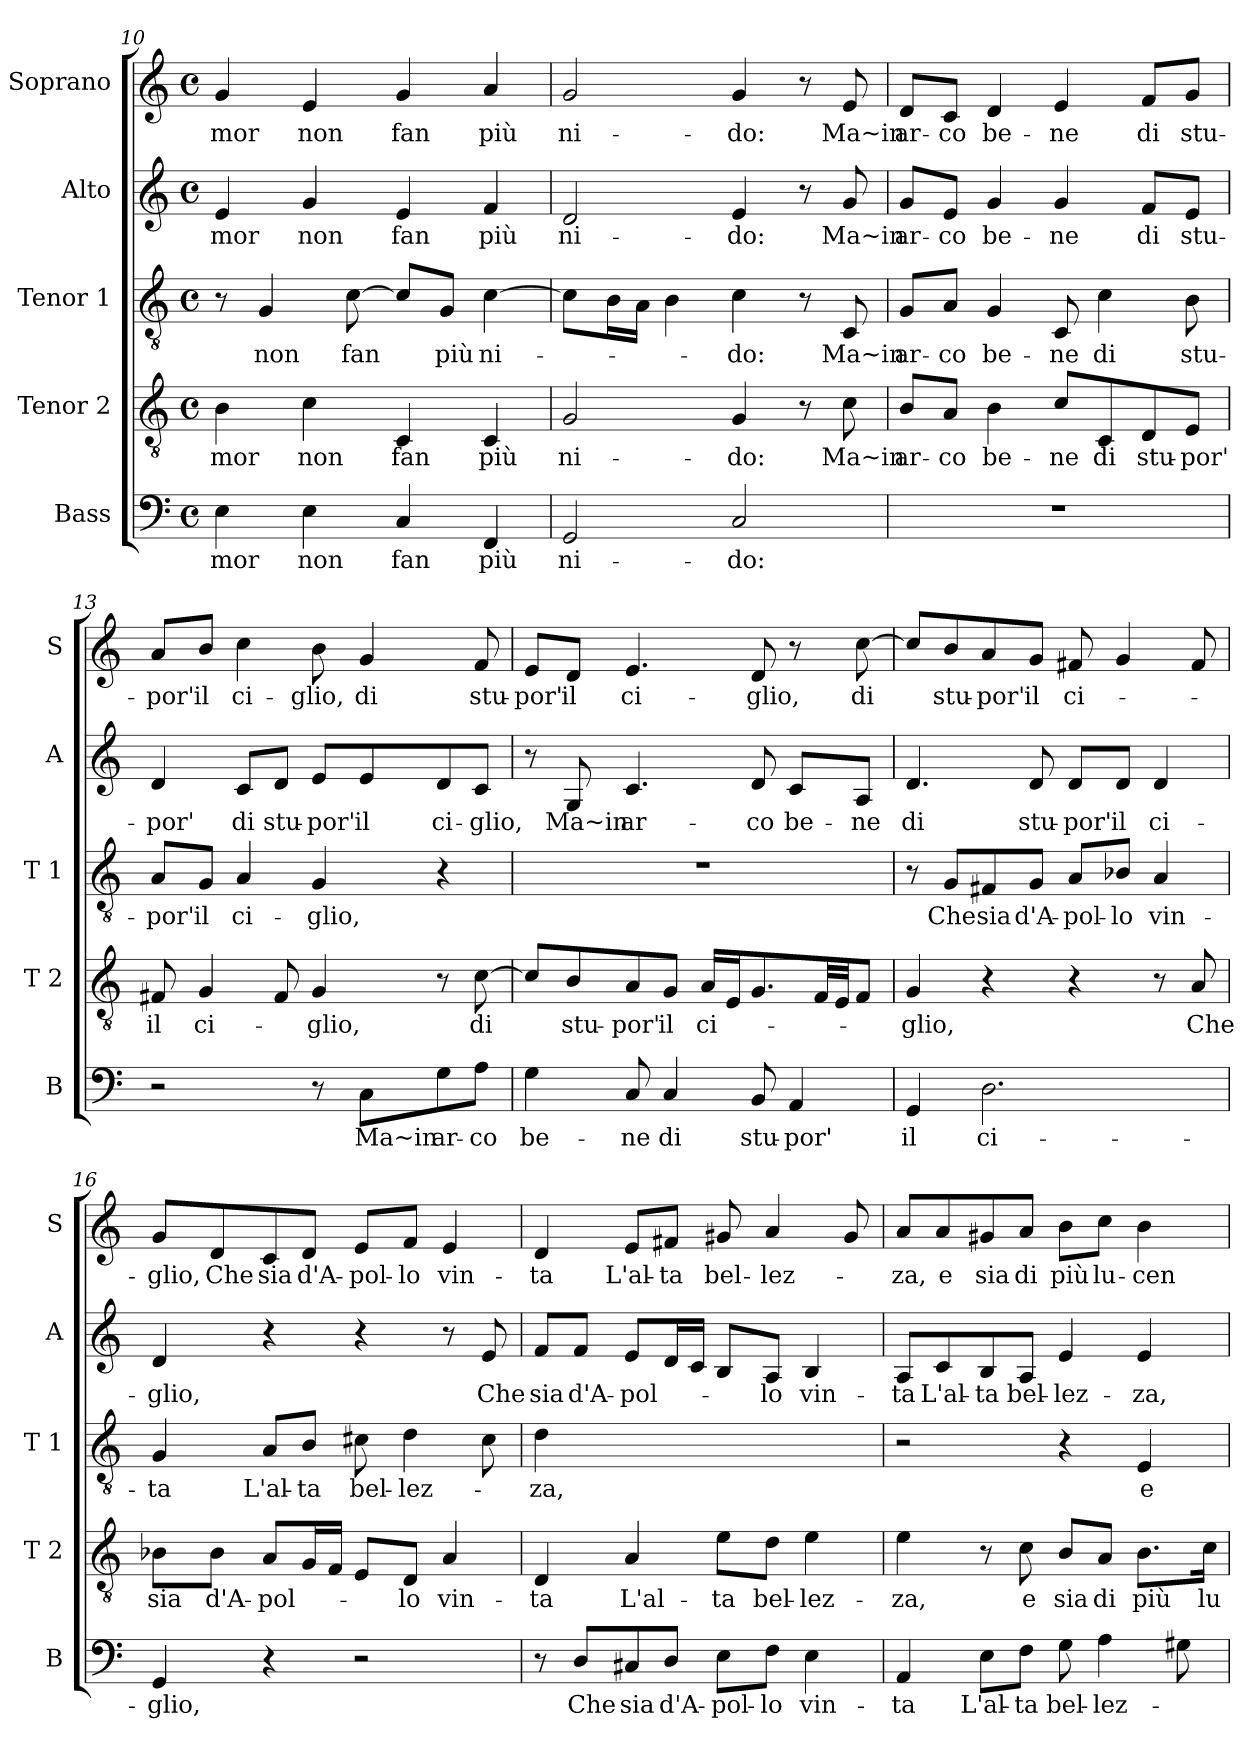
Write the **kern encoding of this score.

**kern	**text	**kern	**text	**kern	**text	**kern	**text	**kern	**text
*part5	*part5	*part4	*part4	*part3	*part3	*part2	*part2	*part1	*part1
*staff5	*staff5	*staff4	*staff4	*staff3	*staff3	*staff2	*staff2	*staff1	*staff1
*I"Bass	*	*I"Tenor 2	*	*I"Tenor 1	*	*I"Alto	*	*I"Soprano	*
*I'B	*	*I'T 2	*	*I'T 1	*	*I'A	*	*I'S	*
*clefF4	*	*clefGv2	*	*clefGv2	*	*clefG2	*	*clefG2	*
*k[]	*	*k[]	*	*k[]	*	*k[]	*	*k[]	*
*C:	*	*C:	*	*C:	*	*C:	*	*C:	*
*M4/4	*	*M4/4	*	*M4/4	*	*M4/4	*	*M4/4	*
*met(c)	*	*met(c)	*	*met(c)	*	*met(c)	*	*met(c)	*
=10	=10	=10	=10	=10	=10	=10	=10	=10	=10
4E\	-mor	4B\	-mor	8r	.	4e/	-mor	4g/	-mor
.	.	.	.	4G/	non	.	.	.	.
4E\	non	4c\	non	.	.	4g/	non	4e/	non
.	.	.	.	[8c\	fan	.	.	.	.
4C/	fan	4C/	fan	8c/L]	.	4e/	fan	4g/	fan
.	.	.	.	8G/J	più	.	.	.	.
4FF/	più	4C/	più	[4c\	ni-	4f/	più	4a/	più
=11	=11	=11	=11	=11	=11	=11	=11	=11	=11
2GG/	ni-	2G/	ni-	8c\L]	.	2d/	ni-	2g/	ni-
.	.	.	.	16B\L	.	.	.	.	.
.	.	.	.	16A\JJ	.	.	.	.	.
.	.	.	.	4B\	.	.	.	.	.
2C/	-do:	4G/	-do:	4c\	-do:	4e/	-do:	4g/	-do:
.	.	8r	.	8r	.	8r	.	8r	.
.	.	8c\	Ma~in	8C/	Ma~in	8g/	Ma~in	8e/	Ma~in
=12	=12	=12	=12	=12	=12	=12	=12	=12	=12
1r	.	8B/L	ar-	8G/L	ar-	8g/L	ar-	8d/L	ar-
.	.	8A/J	-co	8A/J	-co	8e/J	-co	8c/J	-co
.	.	4B\	be-	4G/	be-	4g/	be-	4d/	be-
.	.	8c/L	-ne	8C/	-ne	4g/	-ne	4e/	-ne
.	.	8C/	di	4c\	di	.	.	.	.
.	.	8D/	stu-	.	.	8f/L	di	8f/L	di
.	.	8E/J	-por'	8B\	stu-	8e/J	stu-	8g/J	stu-
!!LO:LB:g=z
=13	=13	=13	=13	=13	=13	=13	=13	=13	=13
2r	.	8F#X/	il	8A/L	-por'	4d/	-por'	8a/L	-por'
.	.	4G/	ci-	8G/J	il	.	.	8b/J	il
.	.	.	.	4A/	ci-	8c/L	di	4cc\	ci-
.	.	8F#/	.	.	.	8d/J	stu-	.	.
8r	.	4G/	-glio,	4G/	-glio,	8e/L	-por'	8b\	-glio,
8C\L	Ma~in	.	.	.	.	8e/	il	4g/	di
8G\	ar-	8r	.	4r	.	8d/	ci-	.	.
8A\J	-co	[8c\	di	.	.	8c/J	-glio,	8f/	stu-
=14	=14	=14	=14	=14	=14	=14	=14	=14	=14
4G\	be-	8c/L]	.	1r	.	8r	.	8e/L	-por'
.	.	8B/	stu-	.	.	8G/	Ma~in	8d/J	il
8C/	-ne	8A/	-por'	.	.	4.c/	ar-	4.e/	ci-
4C/	di	8G/J	il	.	.	.	.	.	.
.	.	16A/LL	ci-	.	.	.	.	.	.
.	.	16E/J	.	.	.	.	.	.	.
8BB/	stu-	8.G/	.	.	.	8d/	-co	8d/	-glio,
4AA/	-por'	.	.	.	.	8c/L	be-	8r	.
.	.	32F/LL	.	.	.	.	.	.	.
.	.	32E/JJ	.	.	.	.	.	.	.
.	.	8F/J	.	.	.	8A/J	-ne	[8cc\	di
=15	=15	=15	=15	=15	=15	=15	=15	=15	=15
4GG/	il	4G/	-glio,	8r	.	4.d/	di	8cc/L]	.
.	.	.	.	8G/L	Che	.	.	8b/	stu-
2.D\	ci-	4r	.	8F#X/	sia	.	.	8a/	-por'
.	.	.	.	8G/J	d'A-	8d/	stu-	8g/J	il
.	.	4r	.	8A/L	-pol-	8d/L	-por'	8f#X/	ci-
.	.	.	.	8B-X/J	-lo	8d/J	il	4g/	.
.	.	8r	.	4A/	vin-	4d/	ci-	.	.
.	.	8A/	Che	.	.	.	.	8f#/	.
!!LO:PB:g=z
=16	=16	=16	=16	=16	=16	=16	=16	=16	=16
4GG/	-glio,	8B-X\L	sia	4G/	-ta	4d/	-glio,	8g/L	-glio,
.	.	8B-\J	d'A-	.	.	.	.	8d/	Che
4r	.	8A/L	-pol-	8A/L	L'al-	4r	.	8c/	sia
.	.	16G/L	.	8B/J	-ta	.	.	8d/J	d'A-
.	.	16F/JJ	.	.	.	.	.	.	.
2r	.	8E/L	.	8c#X\	bel-	4r	.	8e/L	-pol-
.	.	8D/J	-lo	4d\	-lez-	.	.	8f/J	-lo
.	.	4A/	vin-	.	.	8r	.	4e/	vin-
.	.	.	.	8c#\	.	8e/	Che	.	.
=17	=17	=17	=17	=17	=17	=17	=17	=17	=17
8r	.	4D/	-ta	4d\	-za,	8f/L	sia	4d/	-ta
8D/L	Che	.	.	.	.	8f/J	d'A-	.	.
8C#X/	sia	4A/	L'al-	2.ryy	.	8e/L	-pol-	8e/L	L'al-
8D/J	d'A-	.	.	.	.	16d/L	.	8f#X/J	-ta
.	.	.	.	.	.	16c/JJ	.	.	.
8E\L	-pol-	8e\L	-ta	.	.	8B/L	.	8g#X/	bel-
8F\J	-lo	8d\J	bel-	.	.	8A/J	-lo	4a/	-lez-
4E\	vin-	4e\	-lez-	.	.	4B/	vin-	.	.
.	.	.	.	.	.	.	.	8g#/	.
=18	=18	=18	=18	=18	=18	=18	=18	=18	=18
4AA/	-ta	4e\	-za,	2r	.	8A/L	-ta	8a/L	-za,
.	.	.	.	.	.	8c/	L'al-	8a/	e
8E\L	L'al-	8r	.	.	.	8B/	-ta	8g#X/	sia
8F\J	-ta	8c\	e	.	.	8A/J	bel-	8a/J	di
8G\	bel-	8B/L	sia	4r	.	4e/	-lez-	8b\L	più
4A\	-lez-	8A/J	di	.	.	.	.	8cc\J	lu-
.	.	8.B\L	più	4E/	e	4e/	-za,	4b\	-cen-
8G#X\	.	.	.	.	.	.	.	.	.
.	.	16c\Jk	lu-	.	.	.	.	.	.
=	=	=	=	=	=	=	=	=	=
*-	*-	*-	*-	*-	*-	*-	*-	*-	*-
